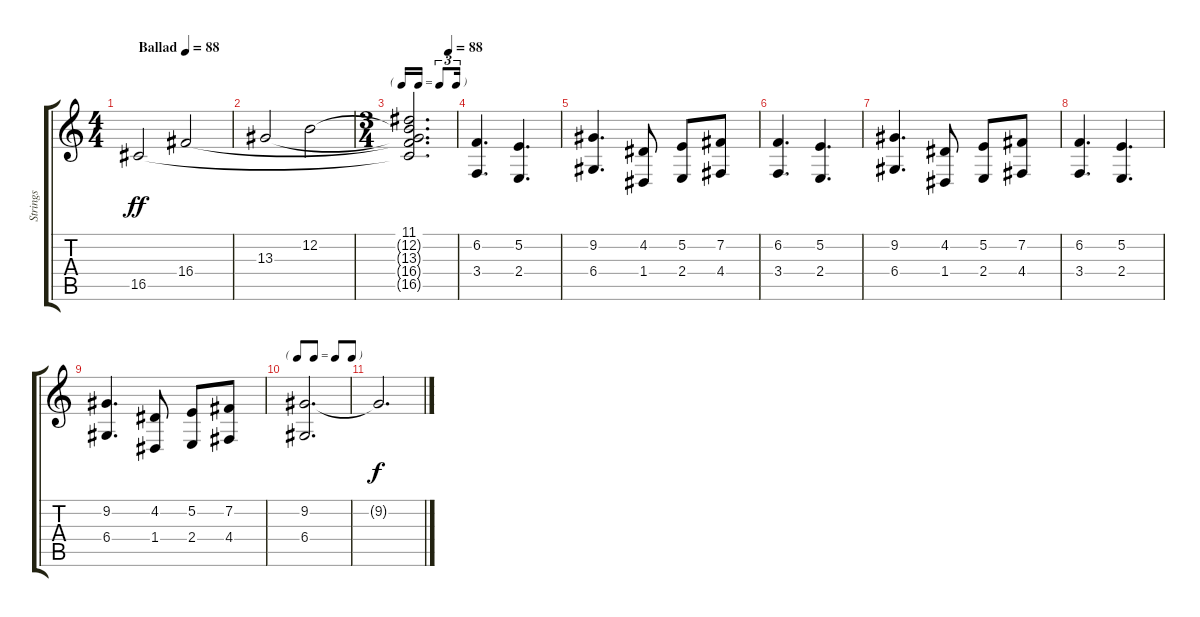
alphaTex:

\track ("Strings" "Strings") {instrument synthstrings1}
\staff {score tabs}
\tuning (E4 B3 G3 D3 A2 E2) {hide}
\ts (4 4)
\tempo (88 "Ballad")
\tempo 60
\tempo (88 "Ballad")
\clef g2
\ks c
16.5.2{dy ff instrument synthstrings1} 16.4.2 |
13.3.2 12.2.2 |
\ts (3 4)
\tf triplet16th
\tempo (88 0.8333333333333334)
(11.1 12.2{t} 13.3{t} 16.4{t} 16.5{t}).2{d} |
(6.2 3.4).4{d} (5.2 2.4).4{d} |
(9.2 6.4).4{d} (4.2 1.4).8 (5.2 2.4).8 (7.2 4.4).8 |
(6.2 3.4).4{d} (5.2 2.4).4{d} |
(9.2 6.4).4{d} (4.2 1.4).8 (5.2 2.4).8 (7.2 4.4).8 |
(6.2 3.4).4{d} (5.2 2.4).4{d} |
(9.2 6.4).4{d} (4.2 1.4).8 (5.2 2.4).8 (7.2 4.4).8 |
\tf none
(9.2 6.4).2{d} |
9.2{t}.2{d dy f}
